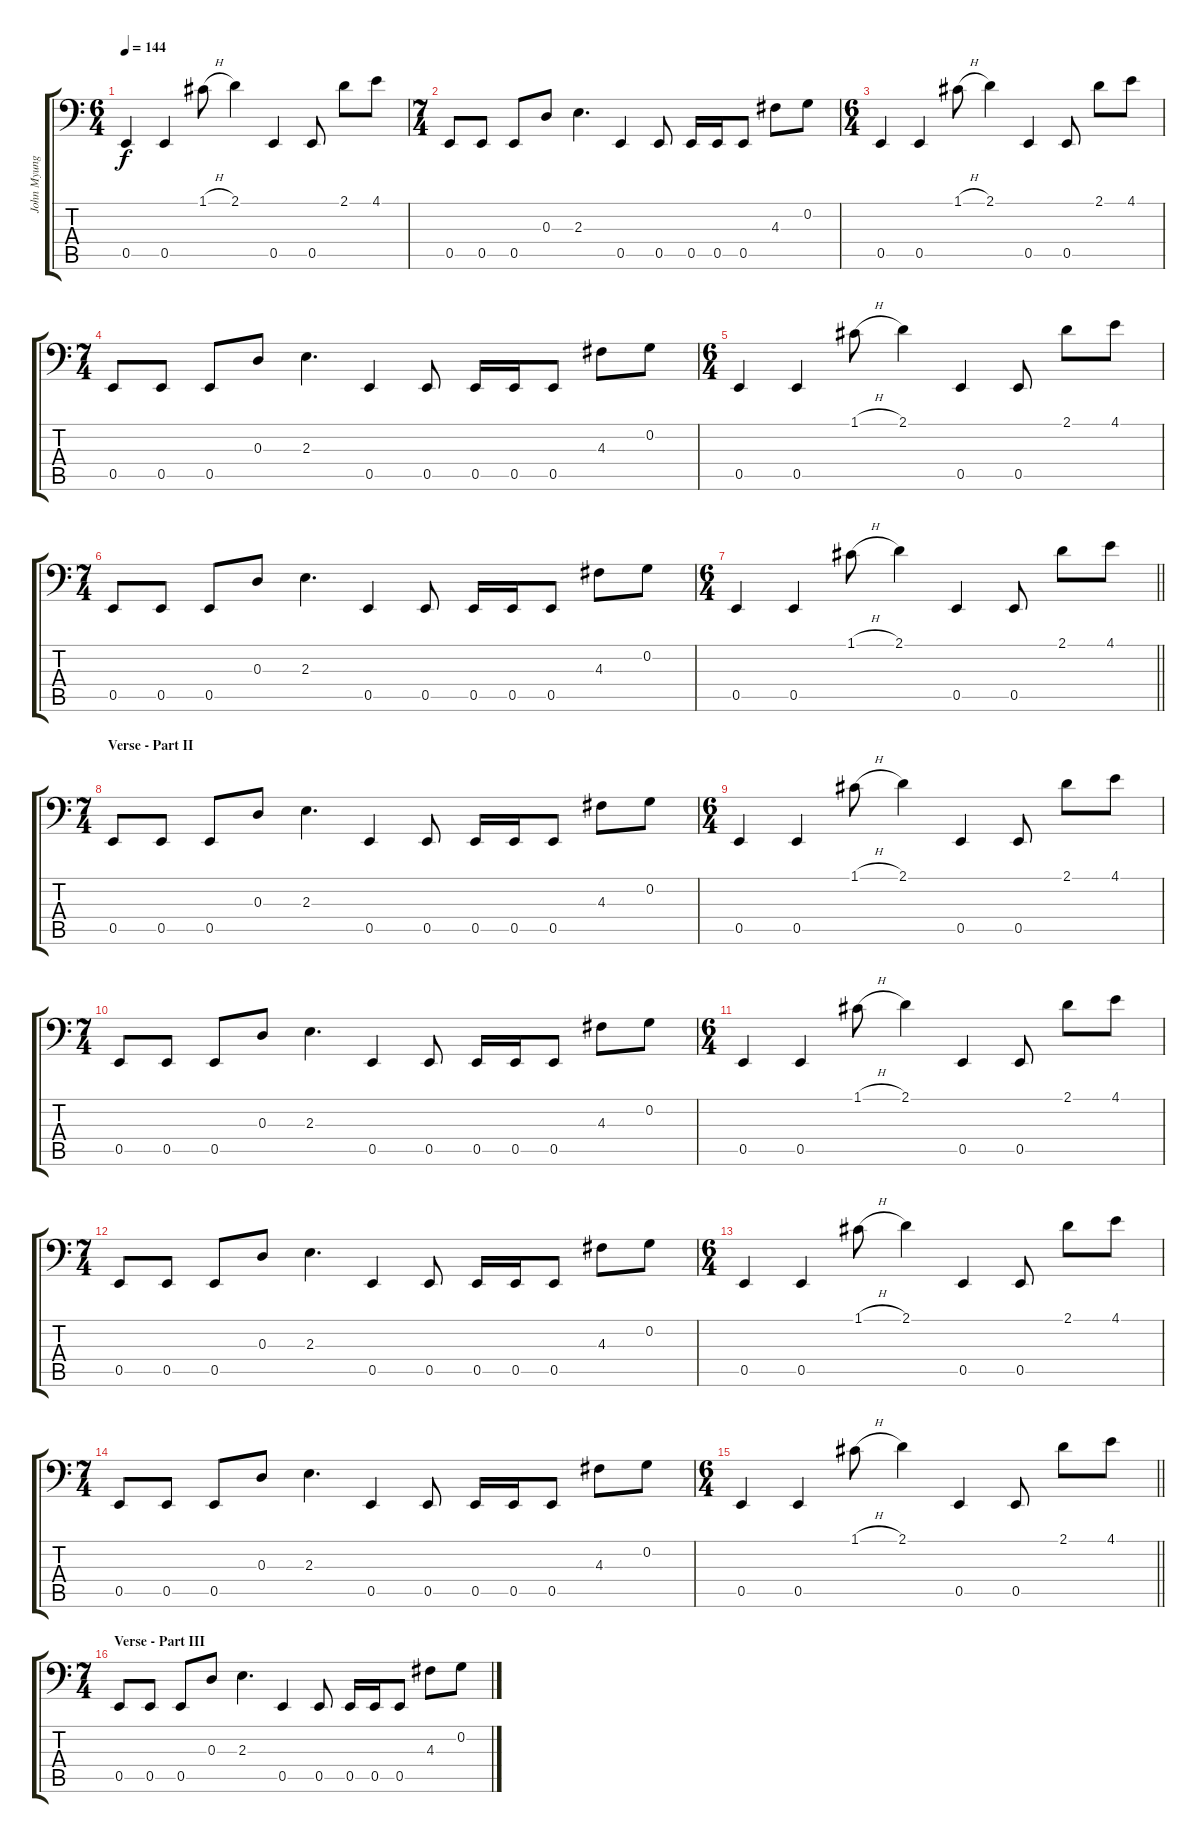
\track ("John Myung" "John Myung") {instrument electricbassfinger}
\staff {score tabs}
\tuning (C3 G2 D2 A1 E1 B0) {hide}
\ts (6 4)
\tempo 144
\clef f4
\ks c
0.5.4{dy f} 0.5.4 1.1{h}.8 2.1.4 0.5.4 0.5.8 2.1.8 4.1.8 |
\ts (7 4)
0.5.8 0.5.8 0.5.8 0.3.8 2.3.4{d} 0.5.4 0.5.8 0.5.16 0.5.16 0.5.8 4.3.8 0.2.8 |
\ts (6 4)
0.5.4 0.5.4 1.1{h}.8 2.1.4 0.5.4 0.5.8 2.1.8 4.1.8 |
\ts (7 4)
0.5.8 0.5.8 0.5.8 0.3.8 2.3.4{d} 0.5.4 0.5.8 0.5.16 0.5.16 0.5.8 4.3.8 0.2.8 |
\ts (6 4)
0.5.4 0.5.4 1.1{h}.8 2.1.4 0.5.4 0.5.8 2.1.8 4.1.8 |
\ts (7 4)
0.5.8 0.5.8 0.5.8 0.3.8 2.3.4{d} 0.5.4 0.5.8 0.5.16 0.5.16 0.5.8 4.3.8 0.2.8 |
\ts (6 4)
\barLineRight lightlight
0.5.4 0.5.4 1.1{h}.8 2.1.4 0.5.4 0.5.8 2.1.8 4.1.8 |
\ts (7 4)
\section ("" "Verse - Part II")
0.5.8 0.5.8 0.5.8 0.3.8 2.3.4{d} 0.5.4 0.5.8 0.5.16 0.5.16 0.5.8 4.3.8 0.2.8 |
\ts (6 4)
0.5.4 0.5.4 1.1{h}.8 2.1.4 0.5.4 0.5.8 2.1.8 4.1.8 |
\ts (7 4)
0.5.8 0.5.8 0.5.8 0.3.8 2.3.4{d} 0.5.4 0.5.8 0.5.16 0.5.16 0.5.8 4.3.8 0.2.8 |
\ts (6 4)
0.5.4 0.5.4 1.1{h}.8 2.1.4 0.5.4 0.5.8 2.1.8 4.1.8 |
\ts (7 4)
0.5.8 0.5.8 0.5.8 0.3.8 2.3.4{d} 0.5.4 0.5.8 0.5.16 0.5.16 0.5.8 4.3.8 0.2.8 |
\ts (6 4)
0.5.4 0.5.4 1.1{h}.8 2.1.4 0.5.4 0.5.8 2.1.8 4.1.8 |
\ts (7 4)
0.5.8 0.5.8 0.5.8 0.3.8 2.3.4{d} 0.5.4 0.5.8 0.5.16 0.5.16 0.5.8 4.3.8 0.2.8 |
\ts (6 4)
\barLineRight lightlight
0.5.4 0.5.4 1.1{h}.8 2.1.4 0.5.4 0.5.8 2.1.8 4.1.8 |
\ts (7 4)
\section ("" "Verse - Part III")
0.5.8 0.5.8 0.5.8 0.3.8 2.3.4{d} 0.5.4 0.5.8 0.5.16 0.5.16 0.5.8 4.3.8 0.2.8
